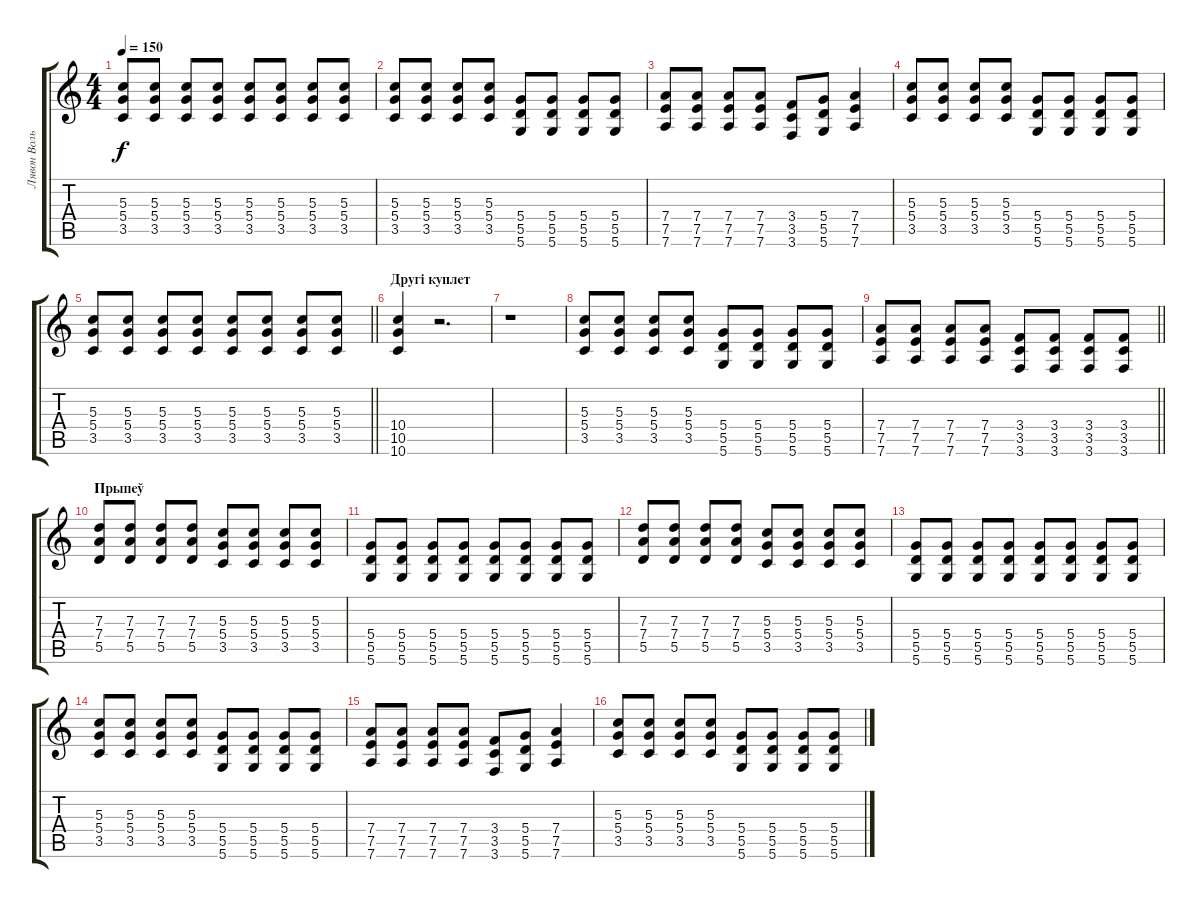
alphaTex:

\track ("Лявон Вольскі" "Лявон Воль") {instrument distortionguitar}
\staff {score tabs}
\tuning (E4 B3 G3 D3 A2 D2) {hide}
\ts (4 4)
\tempo 150
\clef g2
\ks c
(5.3 5.4 3.5).8{dy f} (5.3 5.4 3.5).8 (5.3 5.4 3.5).8 (5.3 5.4 3.5).8 (5.3 5.4 3.5).8 (5.3 5.4 3.5).8 (5.3 5.4 3.5).8 (5.3 5.4 3.5).8 |
(5.3 5.4 3.5).8 (5.3 5.4 3.5).8 (5.3 5.4 3.5).8 (5.3 5.4 3.5).8 (5.4 5.5 5.6).8 (5.4 5.5 5.6).8 (5.4 5.5 5.6).8 (5.4 5.5 5.6).8 |
(7.4 7.5 7.6).8 (7.4 7.5 7.6).8 (7.4 7.5 7.6).8 (7.4 7.5 7.6).8 (3.4 3.5 3.6).8 (5.4 5.5 5.6).8 (7.4 7.5 7.6).4 |
(5.3 5.4 3.5).8 (5.3 5.4 3.5).8 (5.3 5.4 3.5).8 (5.3 5.4 3.5).8 (5.4 5.5 5.6).8 (5.4 5.5 5.6).8 (5.4 5.5 5.6).8 (5.4 5.5 5.6).8 |
\barLineRight lightlight
(5.3 5.4 3.5).8 (5.3 5.4 3.5).8 (5.3 5.4 3.5).8 (5.3 5.4 3.5).8 (5.3 5.4 3.5).8 (5.3 5.4 3.5).8 (5.3 5.4 3.5).8 (5.3 5.4 3.5).8 |
\section ("" "Другі куплет")
(10.4 10.5 10.6).4 r.2{d} |
r.1 |
(5.3 5.4 3.5).8 (5.3 5.4 3.5).8 (5.3 5.4 3.5).8 (5.3 5.4 3.5).8 (5.4 5.5 5.6).8 (5.4 5.5 5.6).8 (5.4 5.5 5.6).8 (5.4 5.5 5.6).8 |
\barLineRight lightlight
(7.4 7.5 7.6).8 (7.4 7.5 7.6).8 (7.4 7.5 7.6).8 (7.4 7.5 7.6).8 (3.4 3.5 3.6).8 (3.4 3.5 3.6).8 (3.4 3.5 3.6).8 (3.4 3.5 3.6).8 |
\section ("" "Прыпеў")
(7.3 7.4 5.5).8 (7.3 7.4 5.5).8 (7.3 7.4 5.5).8 (7.3 7.4 5.5).8 (5.3 5.4 3.5).8 (5.3 5.4 3.5).8 (5.3 5.4 3.5).8 (5.3 5.4 3.5).8 |
(5.4 5.5 5.6).8 (5.4 5.5 5.6).8 (5.4 5.5 5.6).8 (5.4 5.5 5.6).8 (5.4 5.5 5.6).8 (5.4 5.5 5.6).8 (5.4 5.5 5.6).8 (5.4 5.5 5.6).8 |
(7.3 7.4 5.5).8 (7.3 7.4 5.5).8 (7.3 7.4 5.5).8 (7.3 7.4 5.5).8 (5.3 5.4 3.5).8 (5.3 5.4 3.5).8 (5.3 5.4 3.5).8 (5.3 5.4 3.5).8 |
(5.4 5.5 5.6).8 (5.4 5.5 5.6).8 (5.4 5.5 5.6).8 (5.4 5.5 5.6).8 (5.4 5.5 5.6).8 (5.4 5.5 5.6).8 (5.4 5.5 5.6).8 (5.4 5.5 5.6).8 |
(5.3 5.4 3.5).8 (5.3 5.4 3.5).8 (5.3 5.4 3.5).8 (5.3 5.4 3.5).8 (5.4 5.5 5.6).8 (5.4 5.5 5.6).8 (5.4 5.5 5.6).8 (5.4 5.5 5.6).8 |
(7.4 7.5 7.6).8 (7.4 7.5 7.6).8 (7.4 7.5 7.6).8 (7.4 7.5 7.6).8 (3.4 3.5 3.6).8 (5.4 5.5 5.6).8 (7.4 7.5 7.6).4 |
(5.3 5.4 3.5).8 (5.3 5.4 3.5).8 (5.3 5.4 3.5).8 (5.3 5.4 3.5).8 (5.4 5.5 5.6).8 (5.4 5.5 5.6).8 (5.4 5.5 5.6).8 (5.4 5.5 5.6).8
